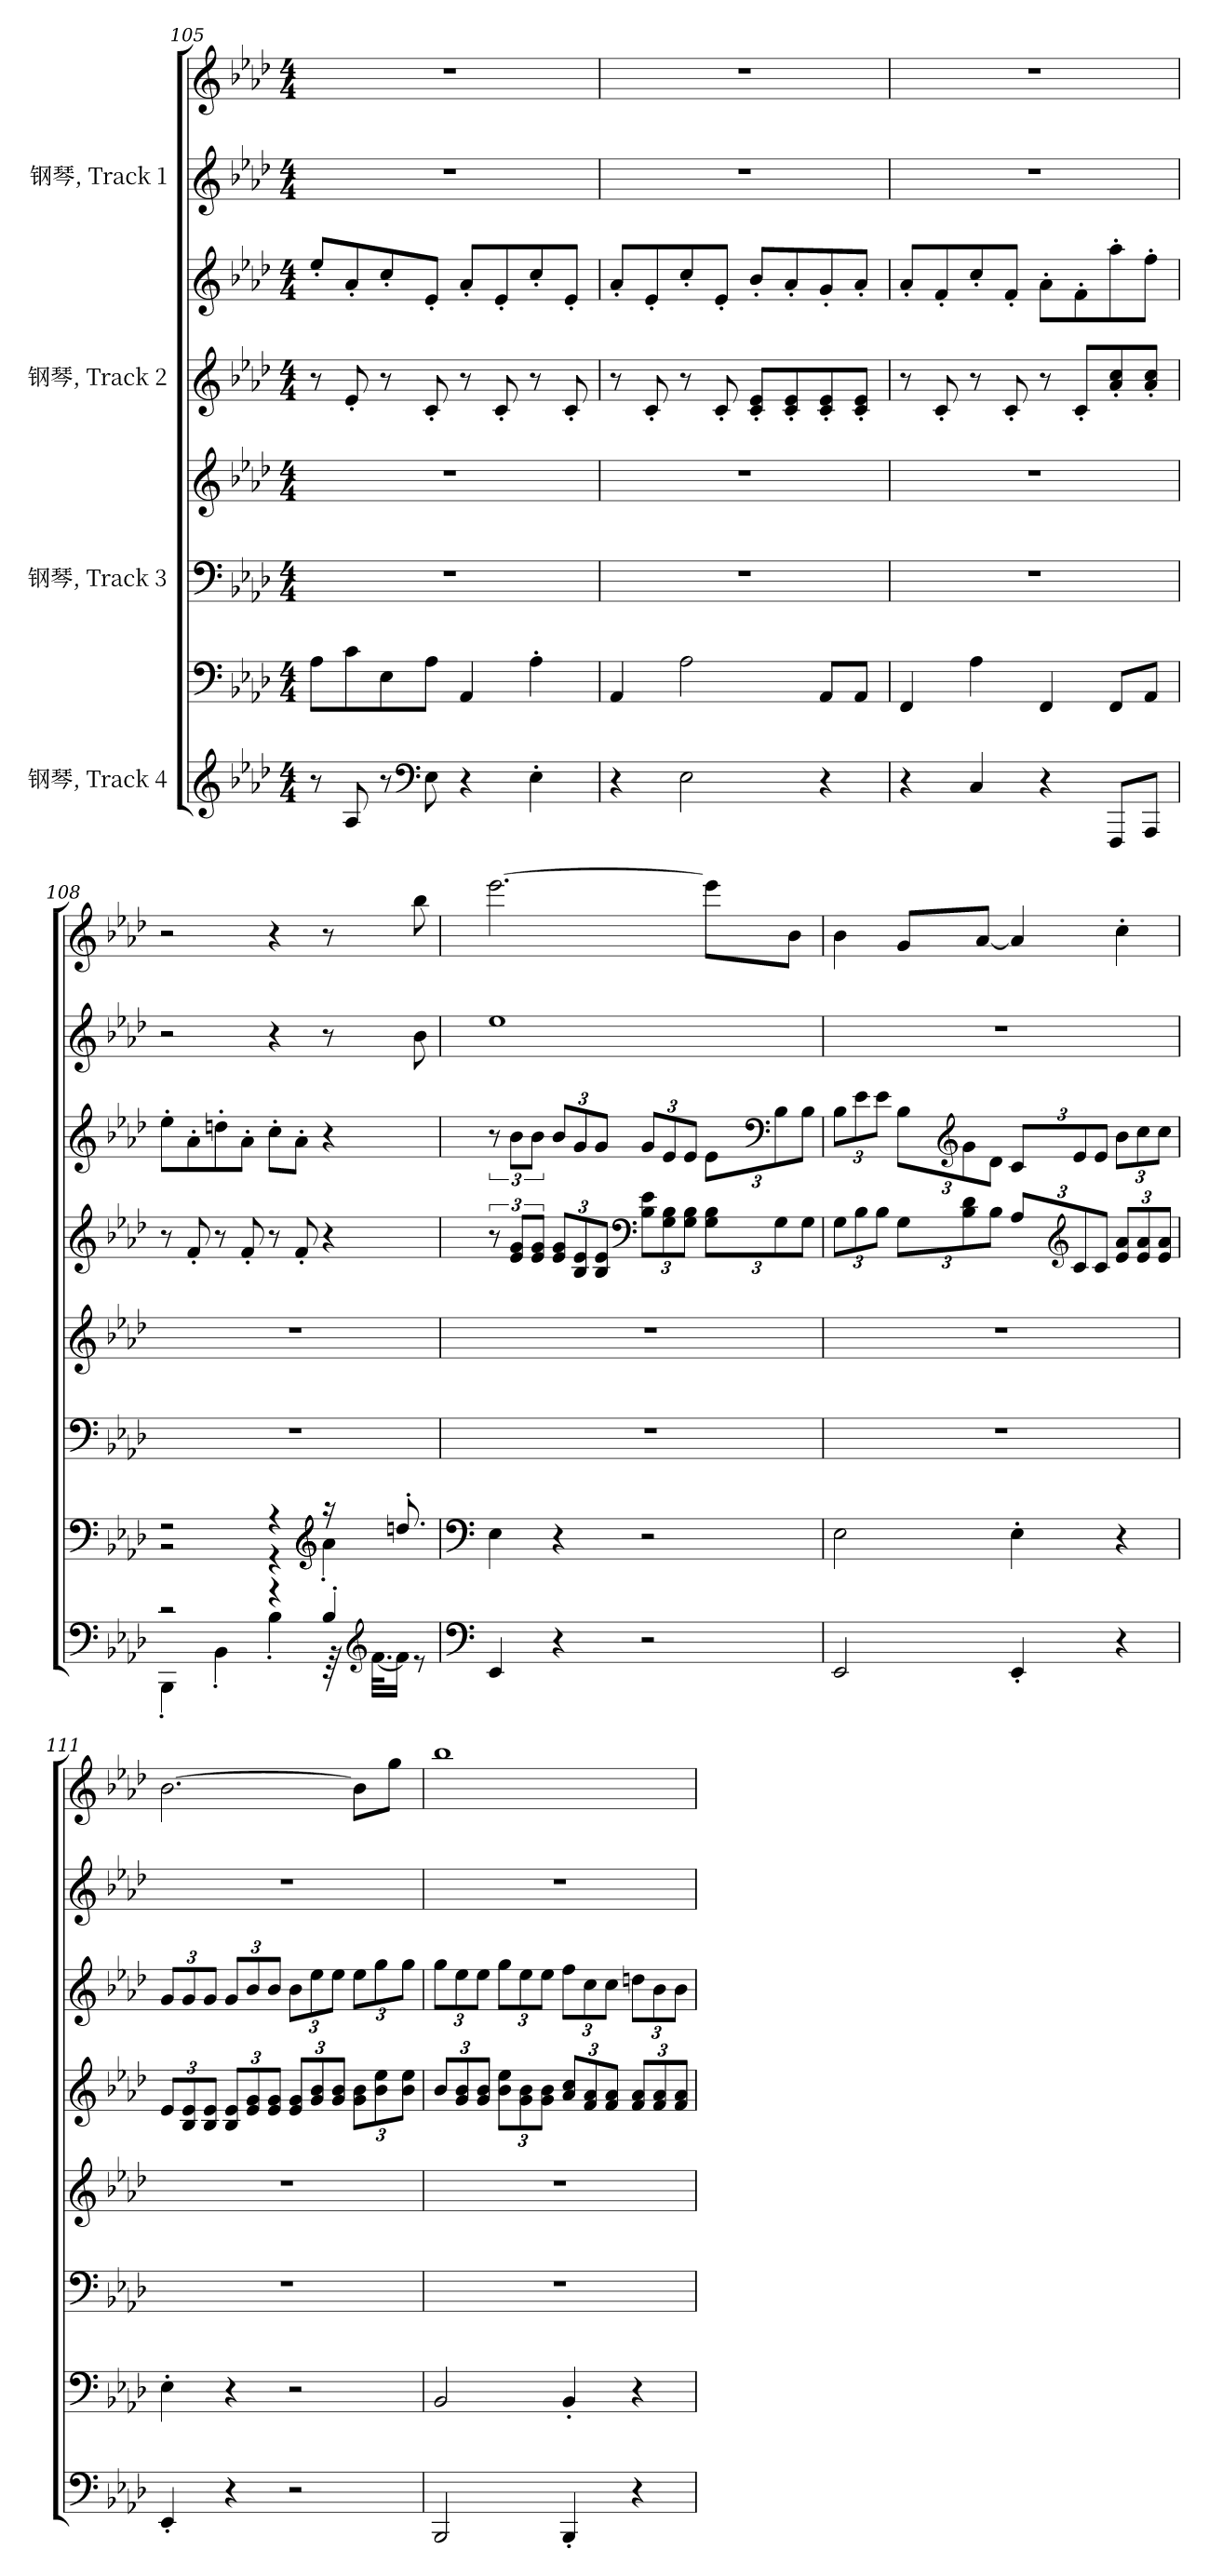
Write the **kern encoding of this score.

**kern	**kern	**kern	**kern	**kern	**kern	**kern	**kern
*part4	*part4	*part3	*part3	*part2	*part2	*part1	*part1
*staff8	*staff7	*staff6	*staff5	*staff4	*staff3	*staff2	*staff1
*I"钢琴, Track 4	*	*I"钢琴, Track 3	*	*I"钢琴, Track 2	*	*I"钢琴, Track 1	*
*clefG2	*clefF4	*clefF4	*clefG2	*clefG2	*clefG2	*clefG2	*clefG2
*k[b-e-a-d-]	*k[b-e-a-d-]	*k[b-e-a-d-]	*k[b-e-a-d-]	*k[b-e-a-d-]	*k[b-e-a-d-]	*k[b-e-a-d-]	*k[b-e-a-d-]
*M4/4	*M4/4	*M4/4	*M4/4	*M4/4	*M4/4	*M4/4	*M4/4
*MM160	*MM160	*MM160	*MM160	*MM160	*MM160	*MM160	*MM160
=105	=105	=105	=105	=105	=105	=105	=105
8r	8A-\L	1r	1r	8r	8ee-'/L	1r	1r
8A-/	8c\	.	.	8e-'/	8a-'/	.	.
8r	8E-\	.	.	8r	8cc'/	.	.
*clefF4	*	*	*	*	*	*	*
8E-\	8A-\J	.	.	8c'/	8e-'/J	.	.
4r	4AA-/	.	.	8r	8a-'/L	.	.
.	.	.	.	8c'/	8e-'/	.	.
4E-'\	4A-'\	.	.	8r	8cc'/	.	.
.	.	.	.	8c'/	8e-'/J	.	.
!!LO:PB:g=z
=106	=106	=106	=106	=106	=106	=106	=106
*	*	*	*	*	*	*	*MM150
4r	4AA-/	1r	1r	8r	8a-'/L	1r	1r
.	.	.	.	8c'/	8e-'/	.	.
2E-\	2A-\	.	.	8r	8cc'/	.	.
.	.	.	.	8c'/	8e-'/J	.	.
.	.	.	.	8c/' 8e-/'L	8b-'/L	.	.
.	.	.	.	8c/' 8e-/'	8a-'/	.	.
4r	8AA-/L	.	.	8c/' 8e-/'	8g'/	.	.
.	8AA-/J	.	.	8c/' 8e-/'J	8a-'/J	.	.
=107	=107	=107	=107	=107	=107	=107	=107
*	*	*	*	*	*	*	*MM140
4r	4FF/	1r	1r	8r	8a-'/L	1r	1r
.	.	.	.	8c'/	8f'/	.	.
4C/	4A-\	.	.	8r	8cc'/	.	.
.	.	.	.	8c'/	8f'/J	.	.
4r	4FF/	.	.	8r	8a-'\L	.	.
.	.	.	.	8c'/L	8f'\	.	.
8FFF/L	8FF/L	.	.	8a-/' 8cc/'	8aa-'\	.	.
8AAA-/J	8AA-/J	.	.	8a-/' 8cc/'J	8ff'\J	.	.
=108	=108	=108	=108	=108	=108	=108	=108
*	*	*	*	*	*	*	*MM130
*^	*^	*	*	*	*	*	*
2r	4BBB-'\	2r	2r	1r	1r	8r	8ee-'\L	2r	2r
.	.	.	.	.	.	8f'/	8a-'\	.	.
.	4BB-'\	.	.	.	.	8r	8ddn'\	.	.
.	.	.	.	.	.	8f'/	8a-'\J	.	.
4r	4B-'\	4r	4r	.	.	8r	8cc'\L	4r	4r
.	.	.	.	.	.	8f'/	8a-'\J	.	.
*	*	*clefG2	*	*	*	*	*	*	*
4B-'/	64r	16r	4a-'\	.	.	4r	4r	8r	8r
*clefG2	*	*	*	*	*	*	*	*	*
.	[32.f\KLL	.	.	.	.	.	.	.	.
.	16f\JJ]	8.ddn'/	.	.	.	.	.	.	.
.	8r	.	.	.	.	.	.	8b-\	8bb-\
*v	*v	*	*	*	*	*	*	*	*
*	*v	*v	*	*	*	*	*	*
!!LO:PB:g=z
=109	=109	=109	=109	=109	=109	=109	=109
*clefF4	*clefF4	*	*	*	*	*	*
4EE-/	4E-\	1r	1r	12r	12r	1ee-	[2.eee-\
.	.	.	.	12e-/ 12g/L	12b-\L	.	.
.	.	.	.	12e-/ 12g/J	12b-\J	.	.
*	*	*	*	*Xbrackettup	*Xbrackettup	*	*
4r	4r	.	.	12e-/ 12g/L	12b-/L	.	.
.	.	.	.	12B-/ 12e-/	12g/	.	.
.	.	.	.	12B-/ 12e-/J	12g/J	.	.
*	*	*	*	*clefF4	*	*	*
2r	2r	.	.	12B-\ 12e-\L	12g/L	.	.
.	.	.	.	12G\ 12B-\	12e-/	.	.
.	.	.	.	12G\ 12B-\J	12e-/J	.	.
.	.	.	.	12G\ 12B-\L	12e-\L	.	8eee-\L]
*	*	*	*	*	*clefF4	*	*
.	.	.	.	12G\	12B-\	.	.
.	.	.	.	.	.	.	8b-\J
.	.	.	.	12G\J	12B-\J	.	.
=110	=110	=110	=110	=110	=110	=110	=110
2EE-/	2E-\	1r	1r	12G\L	12B-\L	1r	4b-\
.	.	.	.	12B-\	12e-\	.	.
.	.	.	.	12B-\J	12e-\J	.	.
.	.	.	.	12G\L	12B-\L	.	8g/L
*	*	*	*	*	*clefG2	*	*
.	.	.	.	12B-\ 12d-\	12g\	.	.
.	.	.	.	.	.	.	[8a-/J
.	.	.	.	12B-\J	12d-\J	.	.
4EE-'/	4E-'\	.	.	12A-/L	12c/L	.	4a-/]
*	*	*	*	*clefG2	*	*	*
.	.	.	.	12c/	12e-/	.	.
.	.	.	.	12c/J	12e-/J	.	.
4r	4r	.	.	12e-/ 12a-/L	12b-\L	.	4cc'\
.	.	.	.	12e-/ 12a-/	12cc\	.	.
.	.	.	.	12e-/ 12a-/J	12cc\J	.	.
!!LO:PB:g=z
=111	=111	=111	=111	=111	=111	=111	=111
4EE-'/	4E-'\	1r	1r	12e-/L	12g/L	1r	[2.b-\
.	.	.	.	12B-/ 12e-/	12g/	.	.
.	.	.	.	12B-/ 12e-/J	12g/J	.	.
4r	4r	.	.	12B-/ 12e-/L	12g/L	.	.
.	.	.	.	12e-/ 12g/	12b-/	.	.
.	.	.	.	12e-/ 12g/J	12b-/J	.	.
2r	2r	.	.	12e-/ 12g/L	12b-\L	.	.
.	.	.	.	12g/ 12b-/	12ee-\	.	.
.	.	.	.	12g/ 12b-/J	12ee-\J	.	.
.	.	.	.	12g\ 12b-\L	12ee-\L	.	8b-\L]
.	.	.	.	12b-\ 12ee-\	12gg\	.	.
.	.	.	.	.	.	.	8gg\J
.	.	.	.	12b-\ 12ee-\J	12gg\J	.	.
=112	=112	=112	=112	=112	=112	=112	=112
2BBB-/	2BB-/	1r	1r	12b-/L	12gg\L	1r	1bb-
.	.	.	.	12g/ 12b-/	12ee-\	.	.
.	.	.	.	12g/ 12b-/J	12ee-\J	.	.
.	.	.	.	12b-\ 12ee-\L	12gg\L	.	.
.	.	.	.	12g\ 12b-\	12ee-\	.	.
.	.	.	.	12g\ 12b-\J	12ee-\J	.	.
4BBB-'/	4BB-'/	.	.	12a-/ 12cc/L	12ff\L	.	.
.	.	.	.	12f/ 12a-/	12cc\	.	.
.	.	.	.	12f/ 12a-/J	12cc\J	.	.
4r	4r	.	.	12f/ 12a-/L	12ddn\L	.	.
.	.	.	.	12f/ 12a-/	12b-\	.	.
.	.	.	.	12f/ 12a-/J	12b-\J	.	.
=	=	=	=	=	=	=	=
*-	*-	*-	*-	*-	*-	*-	*-
